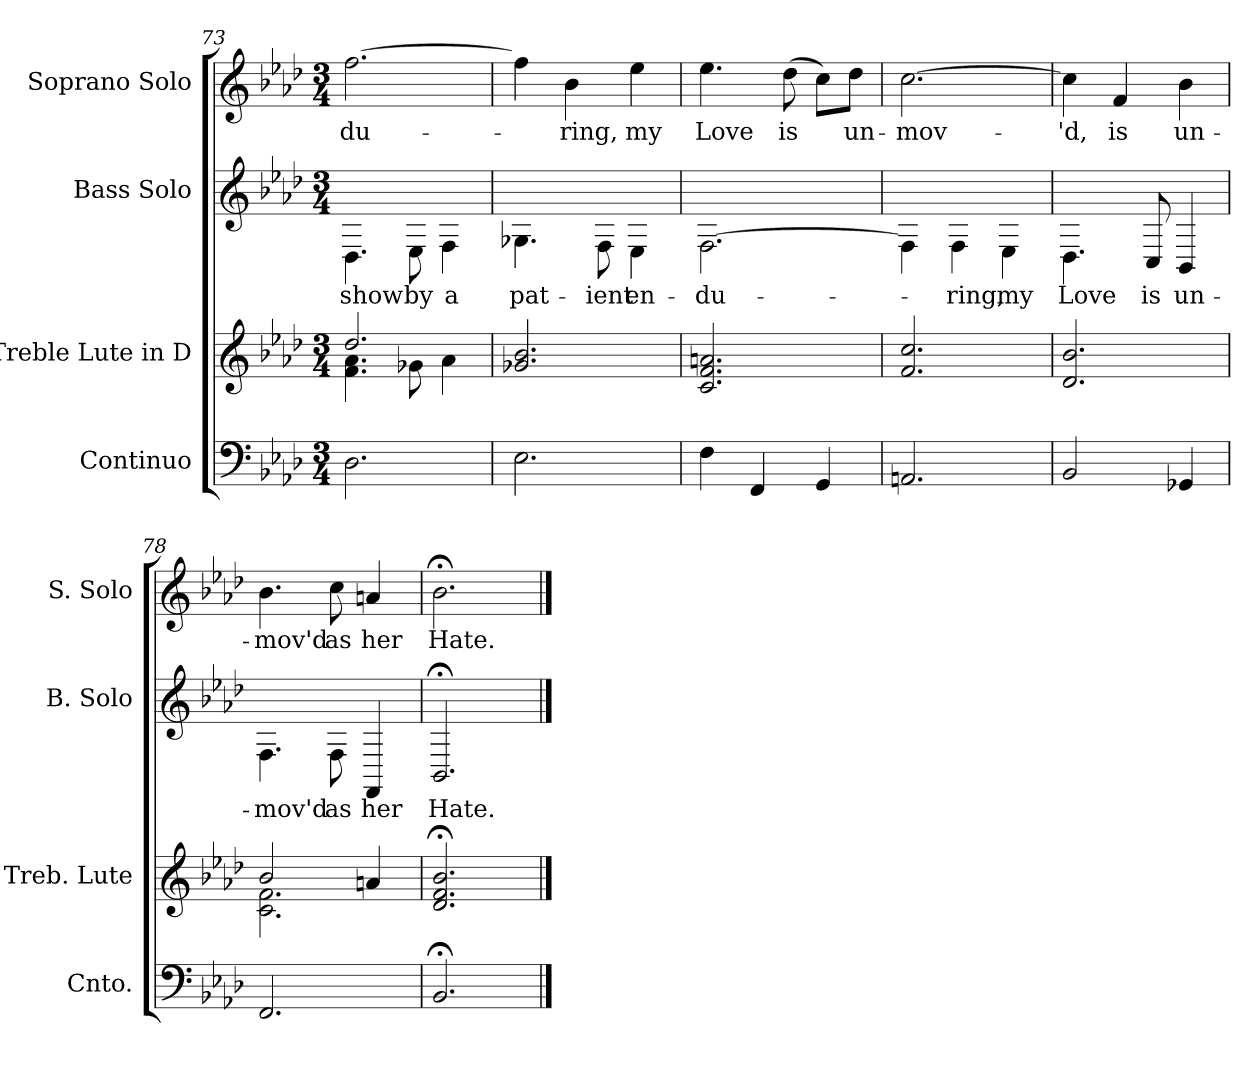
**kern	**kern	**kern	**text	**kern	**text
*part4	*part3	*part2	*part2	*part1	*part1
*staff4	*staff3	*staff2	*staff2	*staff1	*staff1
*I"Continuo	*I"Treble Lute in D	*I"Bass Solo	*	*I"Soprano Solo	*
*I'Cnto.	*I'Treb. Lute	*I'B. Solo	*	*I'S. Solo	*
*clefF4	*clefG2	*clefG2	*	*clefG2	*
*k[b-e-a-d-]	*k[b-e-a-d-]	*k[b-e-a-d-]	*	*k[b-e-a-d-]	*
*f:	*f:	*f:	*	*f:	*
*M3/4	*M3/4	*M3/4	*	*M3/4	*
=73	=73	=73	=73	=73	=73
*	*^	*	*	*	*
!	!	!	!	!LO:LY:b:color=#000000	!	!
!	!	!	!	!	!	!LO:LY:b:color=#000000
2.D-i\	2.dd-i/	4.fi\ 4.a-i	4.D-i\	show	[2.ffi\	-du-
!	!	!	!	!LO:LY:b:color=#000000	!	!
.	.	8g-Xi\	8E-i\	by	.	.
!	!	!	!	!LO:LY:b:color=#000000	!	!
.	.	4a-i\	4Fi\	a	.	.
*	*v	*v	*	*	*	*
!!LO:LB:g=z
=74	=74	=74	=74	=74	=74
*	*^	*	*	*	*
!	!	!	!	!LO:LY:b:color=#000000	!	!
*	*v	*v	*	*	*	*
2.E-i\	2.g-Xi/ 2.b-i	4.G-Xi\	pat-	4ffi\]	.
!	!	!	!	!	!LO:LY:b:color=#000000
.	.	.	.	4b-i\	-ring,
!	!	!	!LO:LY:b:color=#000000	!	!
.	.	8Fi\	-ient	.	.
!	!	!	!LO:LY:b:color=#000000	!	!
!	!	!	!	!	!LO:LY:b:color=#000000
.	.	4E-i\	en-	4ee-i\	my
=75	=75	=75	=75	=75	=75
!	!	!	!LO:LY:b:color=#000000	!	!
!	!	!	!	!	!LO:LY:b:color=#000000
4Fi\	2.ci/ 2.fi 2.ani	[2.Fi\	-du-	4.ee-i\	Love
4FFi/	.	.	.	.	.
!	!	!	!	!	!LO:LY:b:color=#000000
.	.	.	.	(8dd-i\	is
4GGi/	.	.	.	8cci\L)	.
!	!	!	!	!	!LO:LY:b:color=#000000
.	.	.	.	8dd-i\J	un-
=76	=76	=76	=76	=76	=76
!	!	!	!	!	!LO:LY:b:color=#000000
2.AAni/	2.fi/ 2.cci	4Fi\]	.	[2.cci\	-mov-
!	!	!	!LO:LY:b:color=#000000	!	!
.	.	4Fi\	-ring,	.	.
!	!	!	!LO:LY:b:color=#000000	!	!
.	.	4E-i\	my	.	.
=77	=77	=77	=77	=77	=77
!	!	!	!LO:LY:b:color=#000000	!	!
!	!	!	!	!	!LO:LY:b:color=#000000
2BB-i/	2.d-i/ 2.b-i	4.D-i\	Love	4cci\]	-'d,
!	!	!	!	!	!LO:LY:b:color=#000000
.	.	.	.	4fi/	is
!	!	!	!LO:LY:b:color=#000000	!	!
.	.	8Ci/	is	.	.
!	!	!	!LO:LY:b:color=#000000	!	!
!	!	!	!	!	!LO:LY:b:color=#000000
4GG-Xi/	.	4BB-i/	un-	4b-i\	un-
=78	=78	=78	=78	=78	=78
*	*^	*	*	*	*
!	!	!	!	!LO:LY:b:color=#000000	!	!
!	!	!	!	!	!	!LO:LY:b:color=#000000
2.FFi/	2b-i/	2.ci\ 2.fi	4.Fi\	-mov'd	4.b-i\	-mov'd
!	!	!	!	!LO:LY:b:color=#000000	!	!
!	!	!	!	!	!	!LO:LY:b:color=#000000
.	.	.	8Fi\	as	8cci\	as
!	!	!	!	!LO:LY:b:color=#000000	!	!
!	!	!	!	!	!	!LO:LY:b:color=#000000
.	4ani/	.	4FFi/	her	4ani/	her
*	*v	*v	*	*	*	*
=79	=79	=79	=79	=79	=79
!	!	!	!LO:LY:b:color=#000000	!	!
!	!	!	!	!	!LO:LY:b:color=#000000
2.BB-;i/	2.d-i/; 2.fi; 2.b-i;	2.BB-;i/	Hate.	2.b-;i\	Hate.
==	==	==	==	==	==
*-	*-	*-	*-	*-	*-
